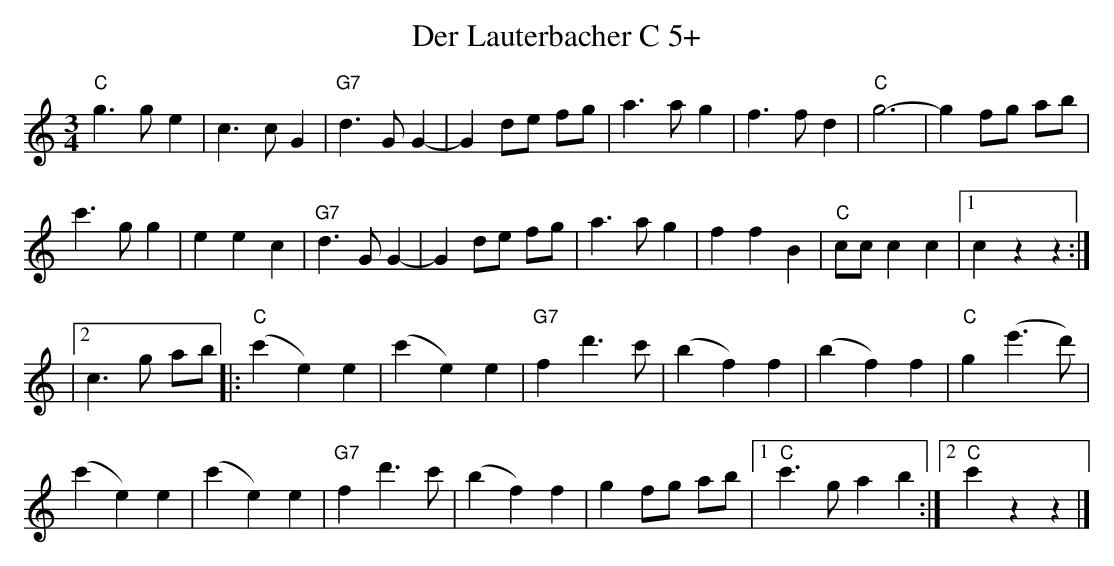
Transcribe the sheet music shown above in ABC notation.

X:1
T:Der Lauterbacher C 5+
M:3/4
L:1/4
K:Cmaj
"C"g>g e | c>c G | "G7"d>G G- | G d/2e/2 f/2g/2 | a>a g | f>f d | "C"g3- | g f/2g/2 a/2b/2 |
c'>g g | e e c | "G7"d>G G- | G d/2e/2 f/2g/2 | a>a g | f f B | "C"c/2c/2 c c |1 c z z :|
|2 c>g a/2b/2 |: ("C"c'e) e | (c'e) e | "G7"f d'>c' | (bf) f | (bf) f | "C"g (e'>d') |
(c'e) e | (c'e) e | "G7"f d'>c' | (bf) f | g f/2g/2 a/2b/2 |1 "C"c'>g ab :|2 "C"c' z z |]
